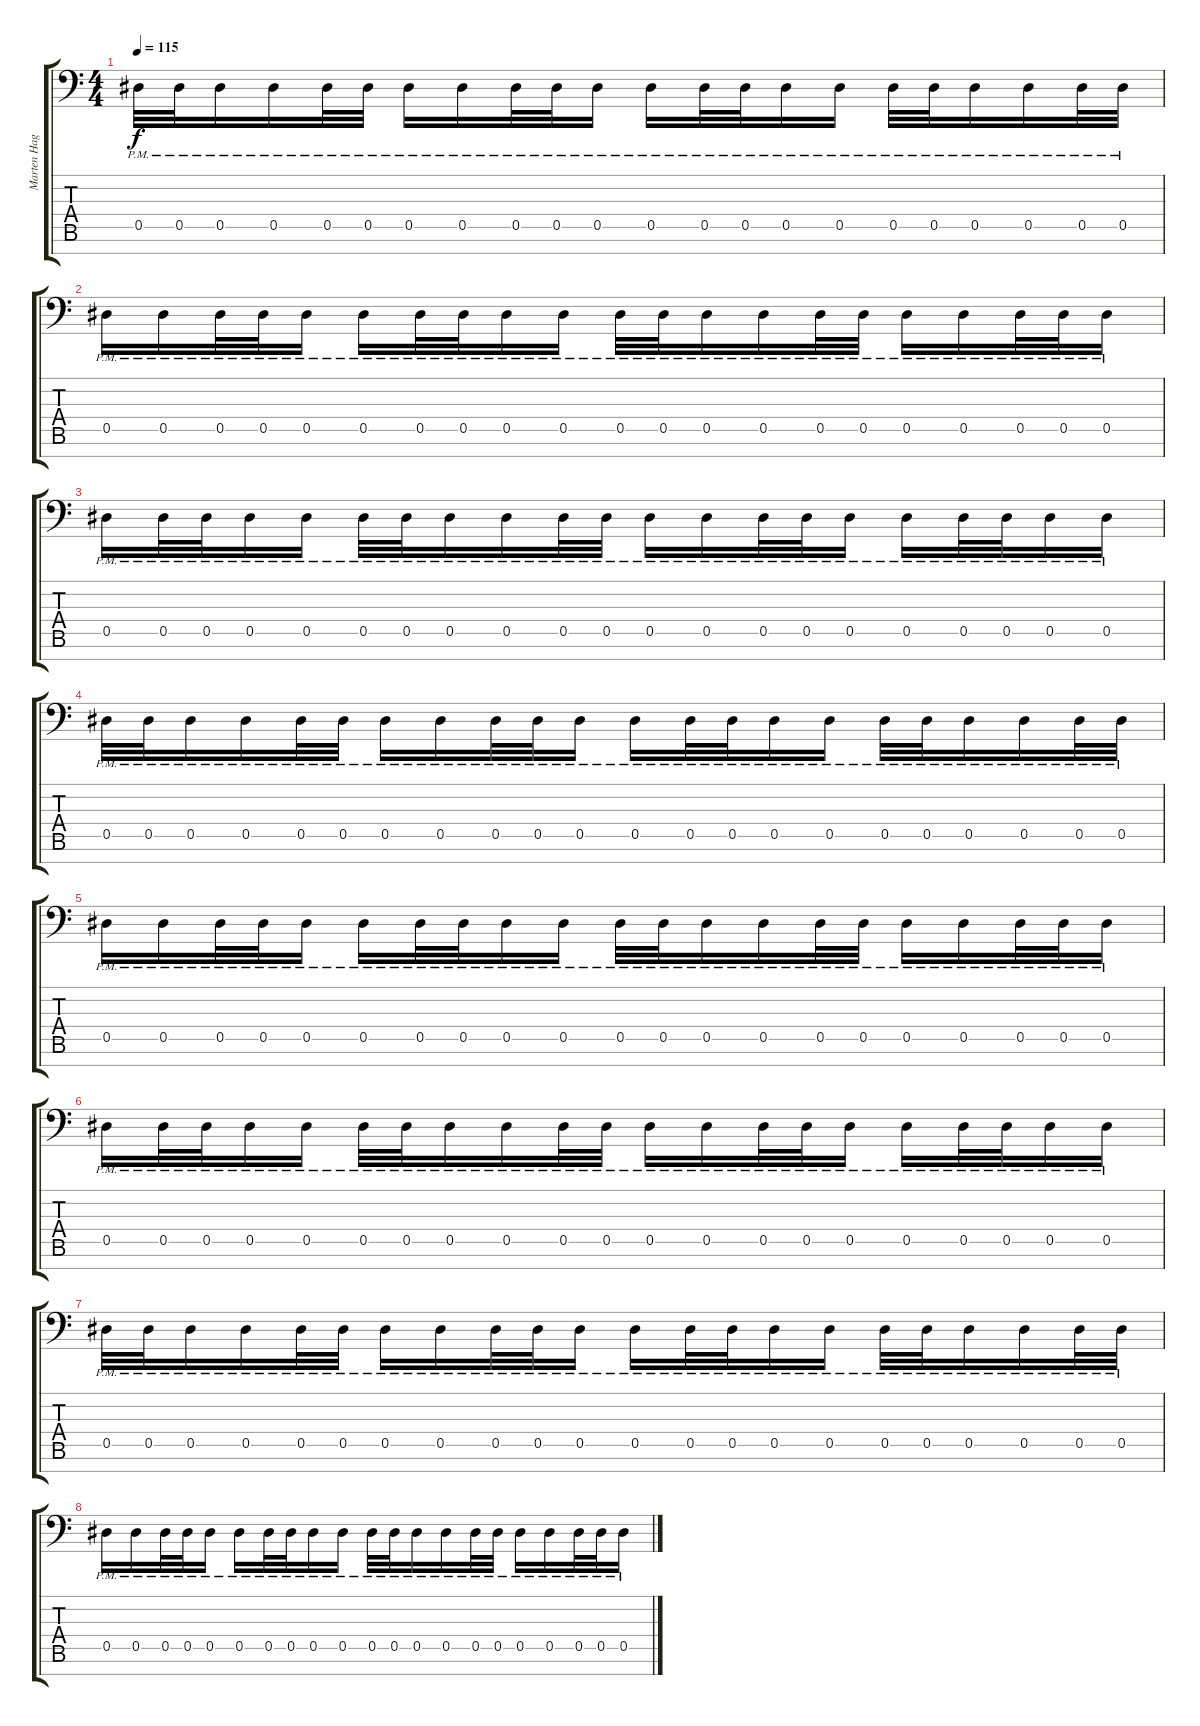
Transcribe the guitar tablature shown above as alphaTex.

\track ("Marten Hagstrom" "Marten Hag") {instrument distortionguitar}
\staff {score tabs}
\tuning (Bb3 Gb3 Db3 Ab2 Eb2 Bb1 F1) {hide}
\ts (4 4)
\tempo 115
\clef f4
\ks c
0.5{pm}.32{dy f} 0.5{pm}.32 0.5{pm}.16 0.5{pm}.16 0.5{pm}.32 0.5{pm}.32 0.5{pm}.16 0.5{pm}.16 0.5{pm}.32 0.5{pm}.32 0.5{pm}.16 0.5{pm}.16 0.5{pm}.32 0.5{pm}.32 0.5{pm}.16 0.5{pm}.16 0.5{pm}.32 0.5{pm}.32 0.5{pm}.16 0.5{pm}.16 0.5{pm}.32 0.5{pm}.32 |
0.5{pm}.16 0.5{pm}.16 0.5{pm}.32 0.5{pm}.32 0.5{pm}.16 0.5{pm}.16 0.5{pm}.32 0.5{pm}.32 0.5{pm}.16 0.5{pm}.16 0.5{pm}.32 0.5{pm}.32 0.5{pm}.16 0.5{pm}.16 0.5{pm}.32 0.5{pm}.32 0.5{pm}.16 0.5{pm}.16 0.5{pm}.32 0.5{pm}.32 0.5{pm}.16 |
0.5{pm}.16 0.5{pm}.32 0.5{pm}.32 0.5{pm}.16 0.5{pm}.16 0.5{pm}.32 0.5{pm}.32 0.5{pm}.16 0.5{pm}.16 0.5{pm}.32 0.5{pm}.32 0.5{pm}.16 0.5{pm}.16 0.5{pm}.32 0.5{pm}.32 0.5{pm}.16 0.5{pm}.16 0.5{pm}.32 0.5{pm}.32 0.5{pm}.16 0.5{pm}.16 |
0.5{pm}.32 0.5{pm}.32 0.5{pm}.16 0.5{pm}.16 0.5{pm}.32 0.5{pm}.32 0.5{pm}.16 0.5{pm}.16 0.5{pm}.32 0.5{pm}.32 0.5{pm}.16 0.5{pm}.16 0.5{pm}.32 0.5{pm}.32 0.5{pm}.16 0.5{pm}.16 0.5{pm}.32 0.5{pm}.32 0.5{pm}.16 0.5{pm}.16 0.5{pm}.32 0.5{pm}.32 |
0.5{pm}.16 0.5{pm}.16 0.5{pm}.32 0.5{pm}.32 0.5{pm}.16 0.5{pm}.16 0.5{pm}.32 0.5{pm}.32 0.5{pm}.16 0.5{pm}.16 0.5{pm}.32 0.5{pm}.32 0.5{pm}.16 0.5{pm}.16 0.5{pm}.32 0.5{pm}.32 0.5{pm}.16 0.5{pm}.16 0.5{pm}.32 0.5{pm}.32 0.5{pm}.16 |
0.5{pm}.16 0.5{pm}.32 0.5{pm}.32 0.5{pm}.16 0.5{pm}.16 0.5{pm}.32 0.5{pm}.32 0.5{pm}.16 0.5{pm}.16 0.5{pm}.32 0.5{pm}.32 0.5{pm}.16 0.5{pm}.16 0.5{pm}.32 0.5{pm}.32 0.5{pm}.16 0.5{pm}.16 0.5{pm}.32 0.5{pm}.32 0.5{pm}.16 0.5{pm}.16 |
0.5{pm}.32 0.5{pm}.32 0.5{pm}.16 0.5{pm}.16 0.5{pm}.32 0.5{pm}.32 0.5{pm}.16 0.5{pm}.16 0.5{pm}.32 0.5{pm}.32 0.5{pm}.16 0.5{pm}.16 0.5{pm}.32 0.5{pm}.32 0.5{pm}.16 0.5{pm}.16 0.5{pm}.32 0.5{pm}.32 0.5{pm}.16 0.5{pm}.16 0.5{pm}.32 0.5{pm}.32 |
0.5{pm}.16 0.5{pm}.16 0.5{pm}.32 0.5{pm}.32 0.5{pm}.16 0.5{pm}.16 0.5{pm}.32 0.5{pm}.32 0.5{pm}.16 0.5{pm}.16 0.5{pm}.32 0.5{pm}.32 0.5{pm}.16 0.5{pm}.16 0.5{pm}.32 0.5{pm}.32 0.5{pm}.16 0.5{pm}.16 0.5{pm}.32 0.5{pm}.32 0.5{pm}.16
